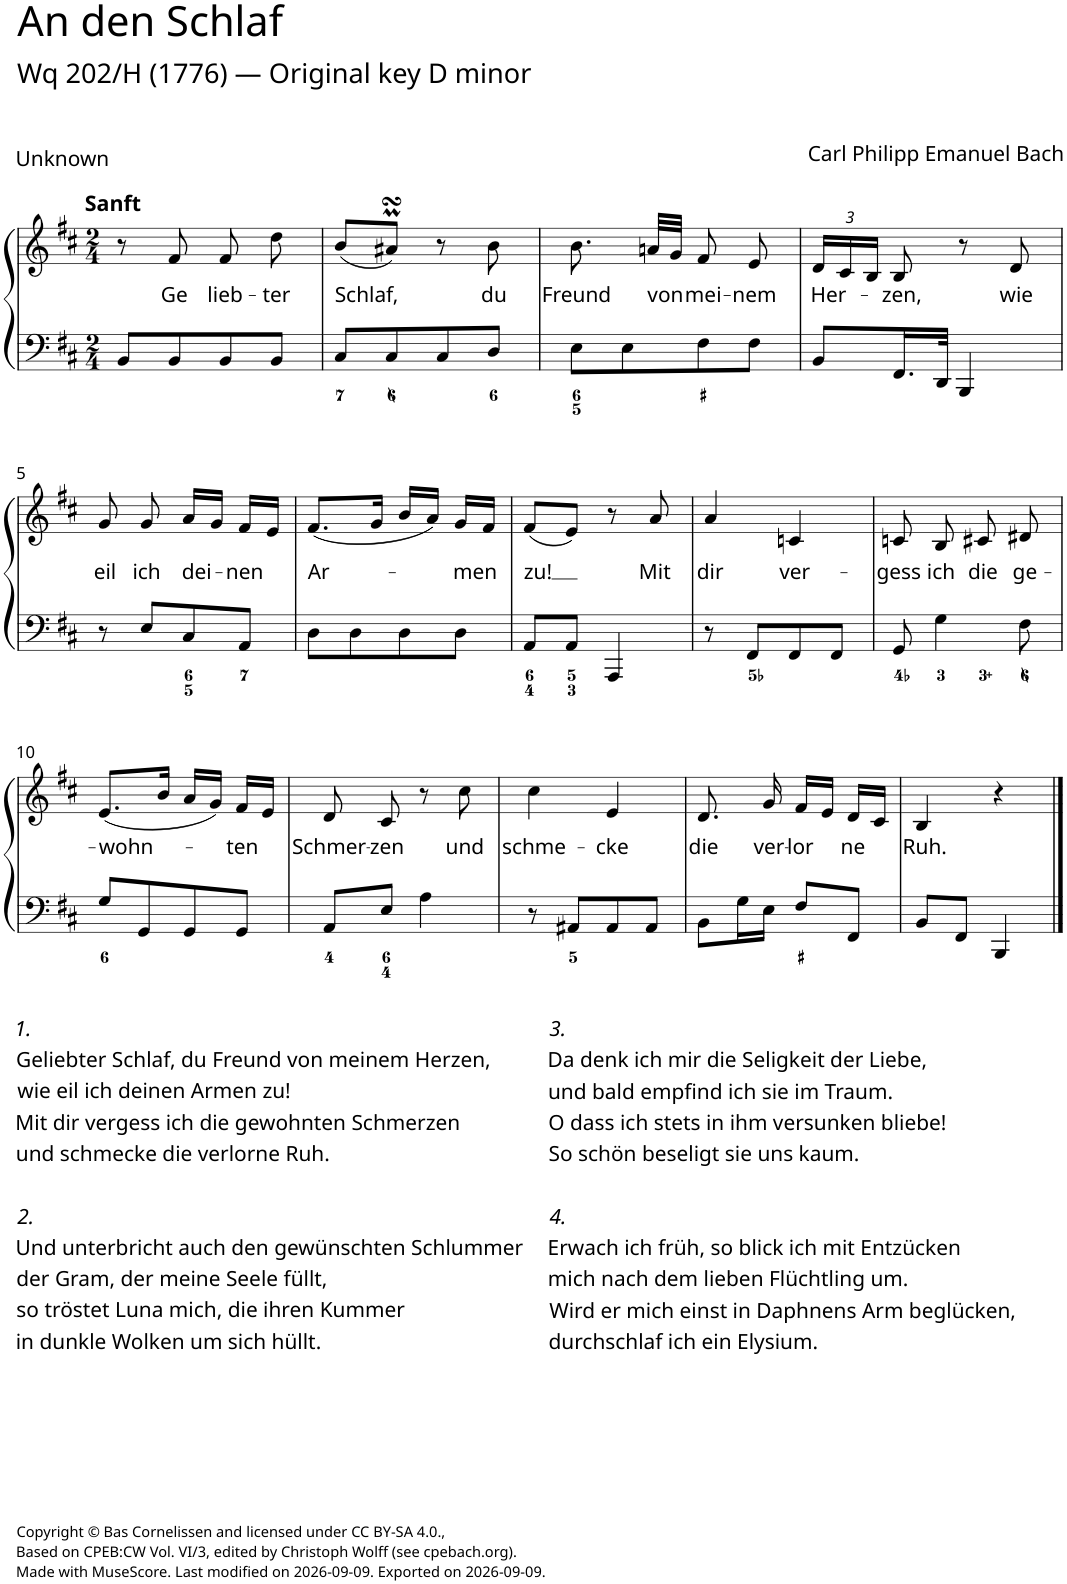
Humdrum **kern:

**kern	**kern	**text
*part1	*part1	*part1
*staff2	*staff1	*staff1
*I"Piano	*	*
*I'Pno.	*	*
*clefF4	*clefG2	*
*k[f#c#]	*k[f#c#]	*
*M2/4	*M2/4	*
=1	=1	=1
!	!LO:TX:a:B:t=Sanft	!
8BB/L	8r	.
!	!	!LO:LY:b
8BB/	8f#/	Ge
!	!	!LO:LY:b
8BB/	8f#/	lieb-
!	!	!LO:LY:b
8BB/J	8dd\	-ter
=2	=2	=2
!	!	!LO:LY:b
8C#/L	(8b/L	Schlaf,
8C#/	8a#XmsSsS/J)	.
8C#/	8r	.
!	!	!LO:LY:b
8D/J	8b\	du
=3	=3	=3
!	!	!LO:LY:b
8E\L	8.b\	Freund
8E\	.	.
!	!	!LO:LY:b
.	32an/LLL	von
.	32g/JJJ	.
!	!	!LO:LY:b
8F#\	8f#/	mei-
!	!	!LO:LY:b
8F#\J	8e/	-nem
=4	=4	=4
*	*Xbrackettup	*
!	!	!LO:LY:b
8BB/L	24d/LL	Her-
.	24c#/	.
.	24B/JJ	.
!	!	!LO:LY:b
16.FF#/L	8B/	-zen,
32DD/JJk	.	.
4BBB/	8r	.
!	!	!LO:LY:b
.	8d/	wie
!!LO:LB:g=z
=5	=5	=5
!	!	!LO:LY:b
8r	8g/	eil
!	!	!LO:LY:b
8E/L	8g/	ich
!	!	!LO:LY:b
8C#/	16a/LL	dei-
.	16g/JJ	.
!	!	!LO:LY:b
8AA/J	16f#/LL	-nen
.	16e/JJ	.
=6	=6	=6
!	!	!LO:LY:b
8D\L	(8.f#/L	Ar-
8D\	.	.
.	16g/Jk	.
8D\	16b/LL	.
.	16a/JJ)	.
!	!	!LO:LY:b
8D\J	16g/LL	-men
.	16f#/JJ	.
=7	=7	=7
!	!	!LO:LY:b
8AA/L	(8f#/L	zu!
8AA/J	8e/J)	.
4AAA/	8r	.
!	!	!LO:LY:b
.	8a/	Mit
=8	=8	=8
!	!	!LO:LY:b
8r	4a/	dir
8FF#/L	.	.
!	!	!LO:LY:b
8FF#/	4cn/	ver-
8FF#/J	.	.
=9	=9	=9
!	!	!LO:LY:b
8GG/	8cn/	-gess
!	!	!LO:LY:b
4G\	8B/	ich
!	!	!LO:LY:b
.	8c#X/	die
!	!	!LO:LY:b
8F#\	8d#X/	ge-
!!LO:LB:g=z
=10	=10	=10
!	!	!LO:LY:b
8G/L	(8.e/L	-wohn-
8GG/	.	.
.	16b/Jk	.
8GG/	16a/LL	.
.	16g/JJ)	.
!	!	!LO:LY:b
8GG/J	16f#/LL	-ten
.	16e/JJ	.
=11	=11	=11
!	!	!LO:LY:b
8AA/L	8d/	Schmer-
!	!	!LO:LY:b
8E/J	8c#/	-zen
4A\	8r	.
!	!	!LO:LY:b
.	8cc#\	und
=12	=12	=12
!	!	!LO:LY:b
8r	4cc#\	schme-
8AA#X/L	.	.
!	!	!LO:LY:b
8AA#/	4e/	-cke
8AA#/J	.	.
=13	=13	=13
!	!	!LO:LY:b
8BB\L	8.d/	die
16G\L	.	.
!	!	!LO:LY:b
16E\JJ	16g/	ver-
!	!	!LO:LY:b
8F#/L	16f#/LL	-lor
.	16e/JJ	.
!	!	!LO:LY:b
8FF#/J	16d/LL	ne
.	16c#/JJ	.
=14	=14	=14
!	!	!LO:LY:b
8BB/L	4B/	Ruh.
8FF#/J	.	.
4BBB/	4r	.
==	==	==
*-	*-	*-
